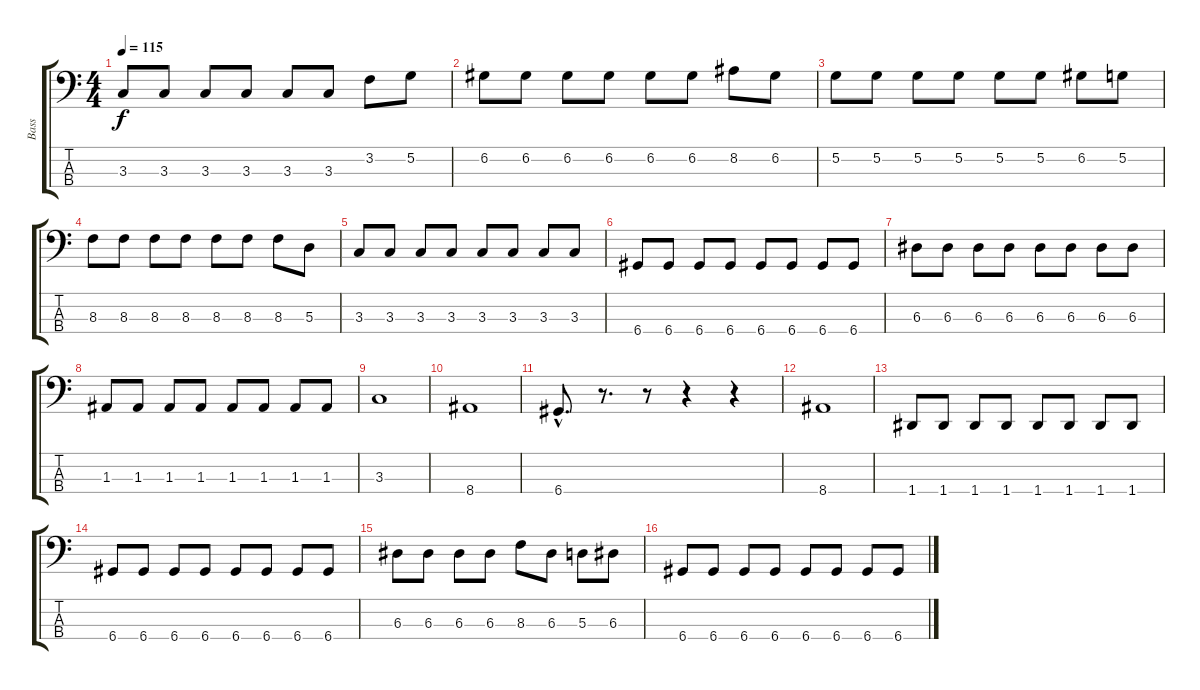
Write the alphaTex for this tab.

\track ("Bass" "Bass") {instrument electricbasspick}
\staff {score tabs}
\tuning (G2 D2 A1 D1) {hide}
\ts (4 4)
\tempo 115
\clef f4
\ks c
3.3.8{dy f} 3.3.8 3.3.8 3.3.8 3.3.8 3.3.8 3.2.8 5.2.8 |
6.2.8 6.2.8 6.2.8 6.2.8 6.2.8 6.2.8 8.2.8 6.2.8 |
5.2.8 5.2.8 5.2.8 5.2.8 5.2.8 5.2.8 6.2.8 5.2.8 |
8.3.8 8.3.8 8.3.8 8.3.8 8.3.8 8.3.8 8.3.8 5.3.8 |
3.3.8 3.3.8 3.3.8 3.3.8 3.3.8 3.3.8 3.3.8 3.3.8 |
6.4.8 6.4.8 6.4.8 6.4.8 6.4.8 6.4.8 6.4.8 6.4.8 |
6.3.8 6.3.8 6.3.8 6.3.8 6.3.8 6.3.8 6.3.8 6.3.8 |
1.3.8 1.3.8 1.3.8 1.3.8 1.3.8 1.3.8 1.3.8 1.3.8 |
3.3.1 |
8.4.1 |
6.4{hac}.8{d} r.8{d} r.8 r.4 r.4 |
8.4.1 |
1.4.8 1.4.8 1.4.8 1.4.8 1.4.8 1.4.8 1.4.8 1.4.8 |
6.4.8 6.4.8 6.4.8 6.4.8 6.4.8 6.4.8 6.4.8 6.4.8 |
6.3.8 6.3.8 6.3.8 6.3.8 8.3.8 6.3.8 5.3.8 6.3.8 |
6.4.8 6.4.8 6.4.8 6.4.8 6.4.8 6.4.8 6.4.8 6.4.8
